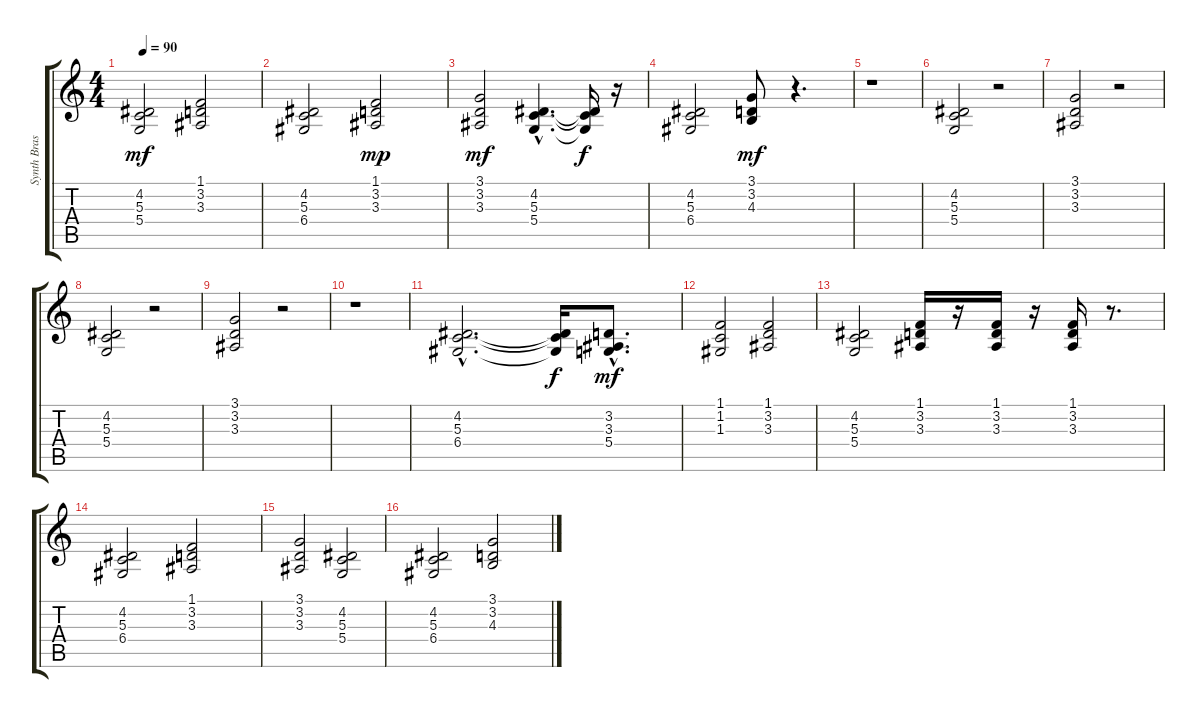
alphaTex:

\track ("Synth Brass" "Synth Bras") {instrument synthbrass1}
\staff {score tabs}
\tuning (E4 B3 G3 D3 A2 E2) {hide}
\ts (4 4)
\tempo 90
\clef g2
\ks c
(4.2 5.3 5.4).2{dy mf} (1.1 3.2 3.3).2 |
(4.2 5.3 6.4).2 (1.1 3.2 3.3).2{dy mp} |
(3.1 3.2 3.3).2{dy mf} (4.2{hac} 5.3{hac} 5.4{hac}).4{d} (4.2{t} 5.3{t} 5.4{t}).16{dy f} r.16 |
(4.2 5.3 6.4).2 (3.1 3.2 4.3).8{dy mf} r.4{d} |
r.1 |
(4.2 5.3 5.4).2 r.2 |
(3.1 3.2 3.3).2 r.2 |
(4.2 5.3 5.4).2 r.2 |
(3.1 3.2 3.3).2 r.2 |
r.1 |
(4.2{hac} 5.3{hac} 6.4{hac}).2{d} (4.2{t} 5.3{t} 6.4{t}).16{dy f} (3.2{hac} 3.3{hac} 5.4{hac}).8{d dy mf} |
(1.1 1.2 1.3).2 (1.1 3.2 3.3).2 |
(4.2 5.3 5.4).2 (1.1 3.2 3.3).16 r.16 (1.1 3.2 3.3).16 r.16 (1.1 3.2 3.3).16 r.8{d} |
(4.2 5.3 6.4).2 (1.1 3.2 3.3).2 |
(3.1 3.2 3.3).2 (4.2 5.3 5.4).2 |
(4.2 5.3 6.4).2 (3.1 3.2 4.3).2
